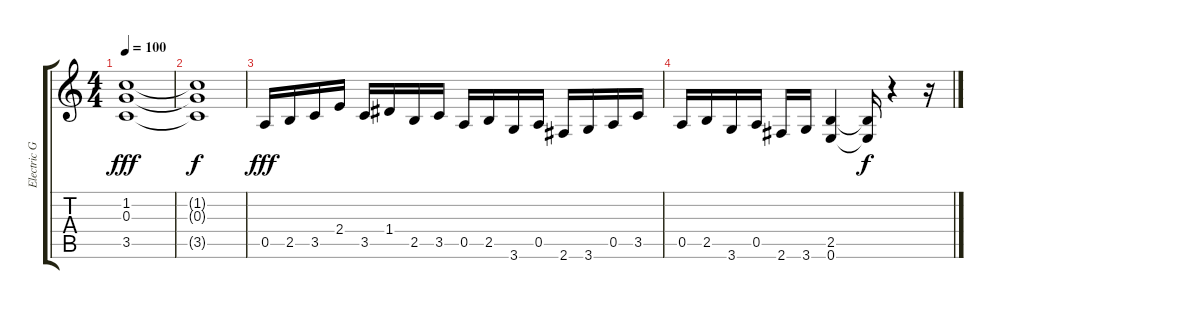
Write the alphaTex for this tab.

\track ("Electric Guitar" "Electric G") {instrument distortionguitar}
\staff {score tabs}
\tuning (E4 B3 G3 D3 A2 E2) {hide}
\ts (4 4)
\tempo 100
\clef g2
\ks c
(1.2 0.3 3.5).1{dy fff} |
(1.2{t} 0.3{t} 3.5{t}).1{dy f} |
0.5.16{dy fff} 2.5.16 3.5.16 2.4.16 3.5.16 1.4.16 2.5.16 3.5.16 0.5.16 2.5.16 3.6.16 0.5.16 2.6.16 3.6.16 0.5.16 3.5.16 |
0.5.16 2.5.16 3.6.16 0.5.16 2.6.16 3.6.16 (2.5 0.6).4 (2.5{t} 0.6{t}).16{dy f} r.4 r.16
